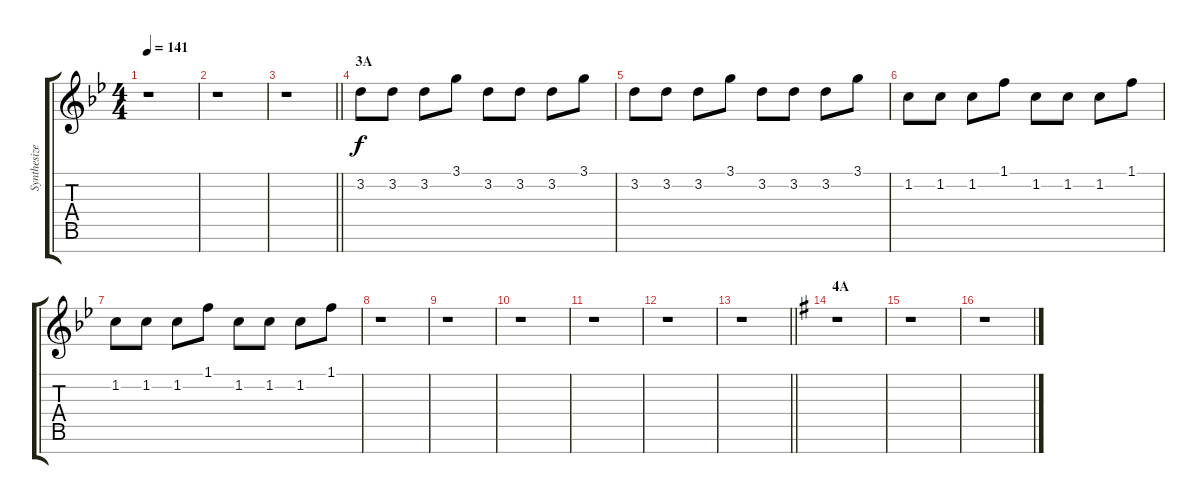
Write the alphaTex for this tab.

\track ("Synthesizer II" "Synthesize") {instrument fx4atmosphere}
\staff {score tabs}
\tuning (E5 B4 G4 D4 A3 E3 B2) {hide}
\ts (4 4)
\tempo 141
\clef g2
\ks bb
r.1{dy f} |
r.1 |
\barLineRight lightlight
r.1 |
\section ("" "3A")
3.2.8 3.2.8 3.2.8 3.1.8 3.2.8 3.2.8 3.2.8 3.1.8 |
3.2.8 3.2.8 3.2.8 3.1.8 3.2.8 3.2.8 3.2.8 3.1.8 |
1.2.8 1.2.8 1.2.8 1.1.8 1.2.8 1.2.8 1.2.8 1.1.8 |
1.2.8 1.2.8 1.2.8 1.1.8 1.2.8 1.2.8 1.2.8 1.1.8 |
r.1 |
r.1 |
r.1 |
r.1 |
r.1 |
\barLineRight lightlight
r.1 |
\section ("" "4A")
\ks g
r.1 |
r.1 |
r.1
